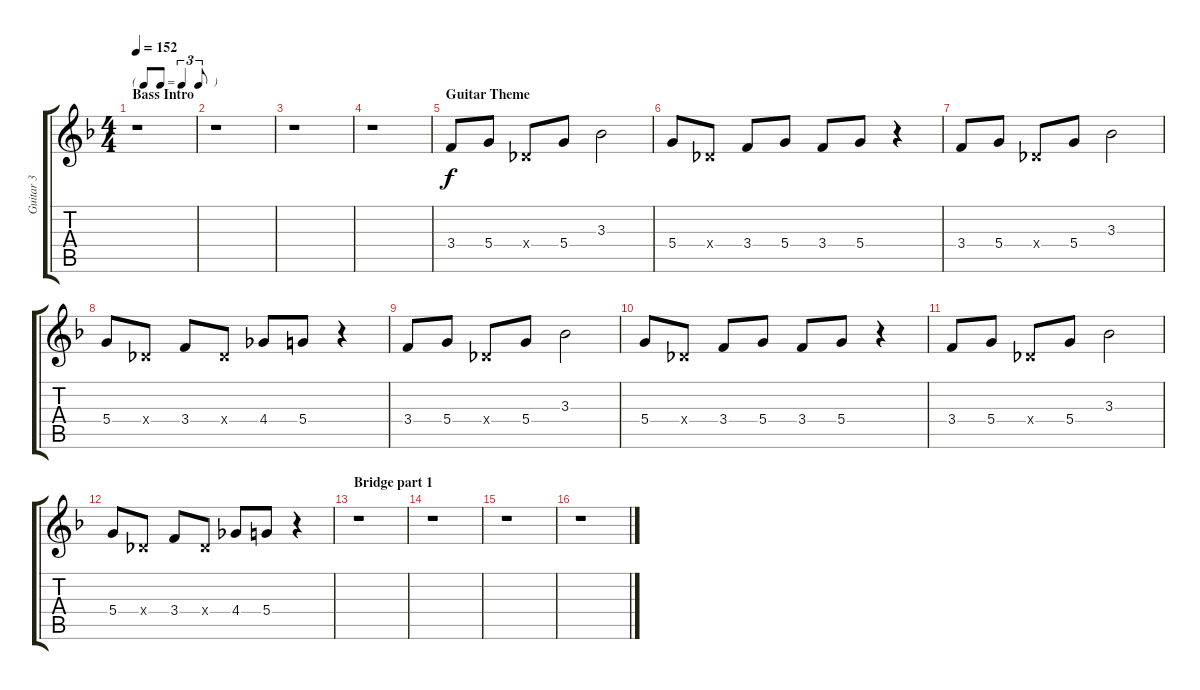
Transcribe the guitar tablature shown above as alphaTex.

\track ("Guitar 3" "Guitar 3") {instrument distortionguitar}
\staff {score tabs}
\tuning (E4 B3 G3 D3 A2 E2) {hide}
\ts (4 4)
\tf triplet8th
\section ("" "Bass Intro")
\tempo 152
\clef g2
\ks f
r.1{dy f instrument distortionguitar} |
r.1 |
r.1 |
r.1 |
\section ("" "Guitar Theme")
3.4.8 5.4.8 -1.4{x}.8 5.4.8 3.3.2 |
5.4.8 -1.4{x}.8 3.4.8 5.4.8 3.4.8 5.4.8 r.4 |
3.4.8 5.4.8 -1.4{x}.8 5.4.8 3.3.2 |
5.4.8 -1.4{x}.8 3.4.8 -1.4{x}.8 4.4.8 5.4.8 r.4 |
3.4.8 5.4.8 -1.4{x}.8 5.4.8 3.3.2 |
5.4.8 -1.4{x}.8 3.4.8 5.4.8 3.4.8 5.4.8 r.4 |
3.4.8 5.4.8 -1.4{x}.8 5.4.8 3.3.2 |
5.4.8 -1.4{x}.8 3.4.8 -1.4{x}.8 4.4.8 5.4.8 r.4 |
\section ("" "Bridge part 1")
r.1 |
r.1 |
r.1 |
r.1
